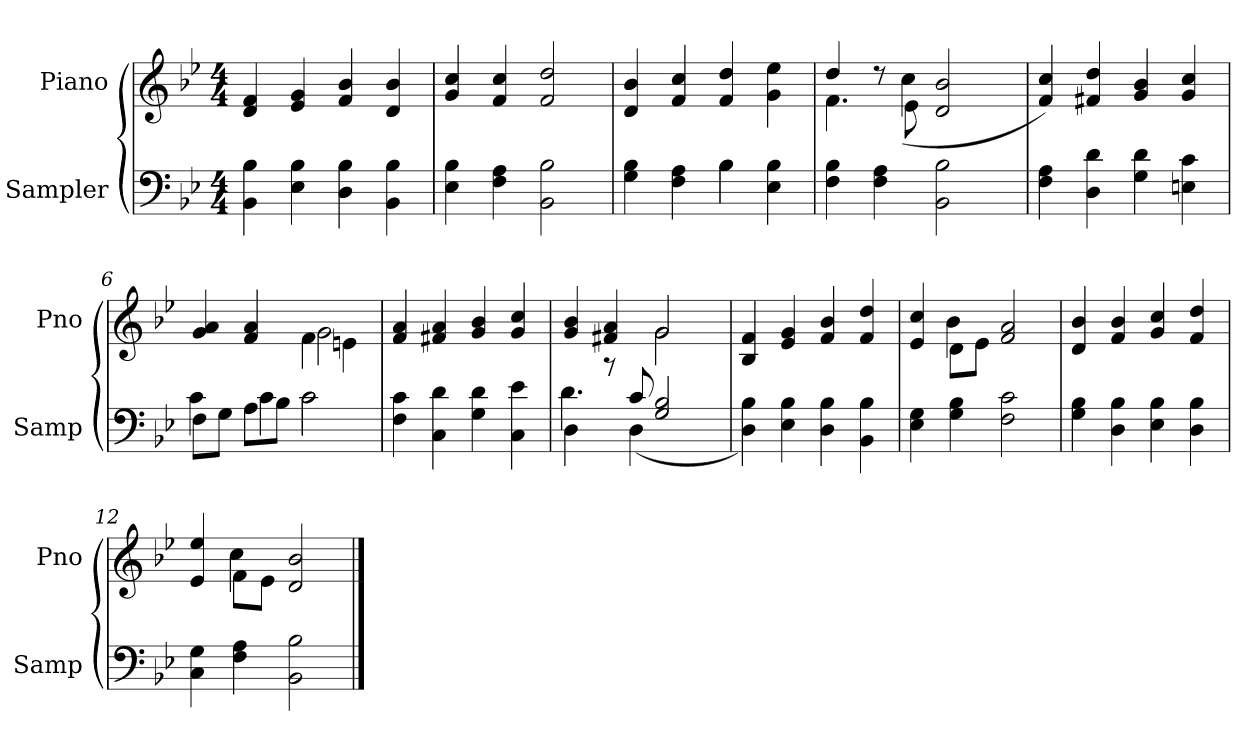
**kern	**kern
*part2	*part1
*staff2	*staff1
*I"Sampler	*I"Piano
*I'Samp	*I'Pno
*clefF4	*clefG2
*k[b-e-]	*k[b-e-]
*B-:	*B-:
*M4/4	*M4/4
=1	=1
4BB- 4B-	4d 4f
4E- 4B-	4e- 4g
4D 4B-	4f 4b-
4BB- 4B-	4d 4b-
=2	=2
4E- 4B-	4g 4cc
4F 4A	4f 4cc
2BB- 2B-	2f 2dd
=3	=3
*^	*
4G 4B-	2ryy	4d 4b-
4F 4A	.	4f 4cc
4B-\	4B-	4f 4dd
4E- 4B-	4ryy	4g 4ee-
*v	*v	*
=4	=4
*	*^
4F 4B-	4dd/	4.f
4F 4A	8r	.
.	8e-\	(4cc
2BB- 2B-	2d 2b-	.
.	.	4.ryy
*	*v	*v
=5	=5
4F 4A	4f 4cc)
4D 4d	4f#X 4dd
4G 4d	4g 4b-
4En 4c	4g 4cc
=6	=6
*^	*^
8F\L	4c	4g 4a	2ryy
8G\J	.	.	.
8A\L	4c	4f 4a	.
8B-\J	.	.	.
2c\	2c	4f\	2g
.	.	4en\	.
*v	*v	*	*
*	*v	*v
=7	=7
4F 4c	4f 4a
4C 4d	4f#X 4a
4G 4d	4g 4b-
4C 4e-	4g 4cc
=8	=8
*^	*^
4D\	4.d	4g 4b-	2ryy
8r	.	4f#X 4a	.
8c/	(4D	.	.
2G 2B-	.	2g/	2g
.	4.ryy	.	.
*v	*v	*	*
*	*v	*v
=9	=9
4D 4B-)	4B- 4f
4E- 4B-	4e- 4g
4D 4B-	4f 4b-
4BB- 4B-	4f 4dd
=10	=10
*	*^
4E- 4G	4e- 4cc	4ryy
4G 4B-	8d\L	4b-
.	8e-\J	.
2F 2c	2f 2a	2ryy
*	*v	*v
=11	=11
4G 4B-	4d 4b-
4D 4B-	4f 4b-
4E- 4B-	4g 4cc
4D 4B-	4f 4dd
=12	=12
*	*^
4C 4G	4e- 4ee-	4ryy
4F 4A	8f\L	4cc
.	8e-\J	.
2BB- 2B-	2d 2b-	2ryy
*	*v	*v
==	==
*-	*-
